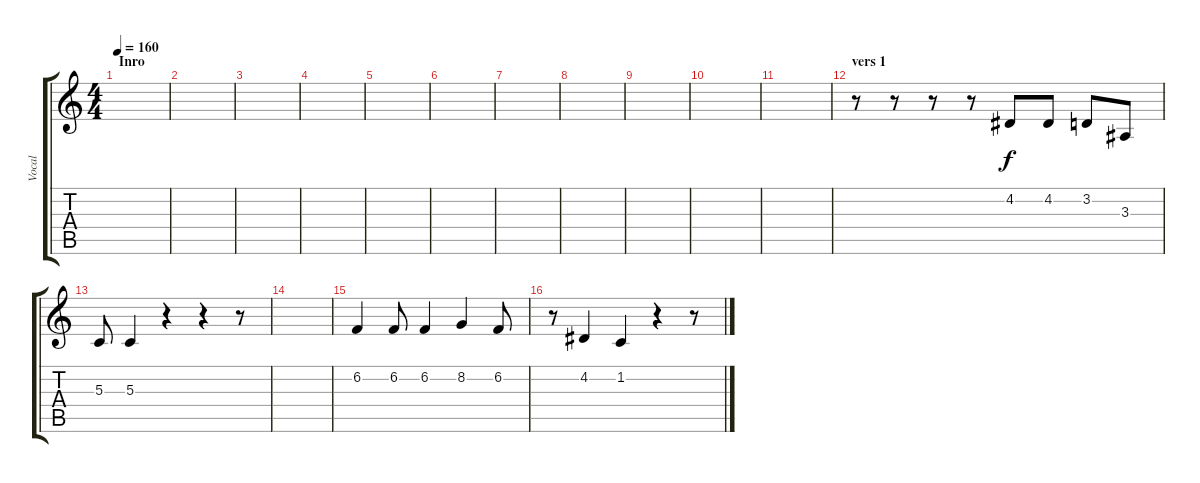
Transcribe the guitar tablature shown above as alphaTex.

\track ("Vocal" "Vocal") {instrument stringensemble1}
\staff {score tabs}
\tuning (E4 B3 G3 D3 A2 E2) {hide}
\ts (4 4)
\section ("" "Inro")
\tempo 160
\clef g2
\ks c
|
|
|
|
|
|
|
|
|
|
|
\section ("" "vers 1")
r.8 r.8 r.8 r.8 4.2.8 4.2.8 3.2.8 3.3.8 |
5.3.8 5.3.4 r.4 r.4 r.8 |
|
6.2.4 6.2.8 6.2.4 8.2.4 6.2.8 |
r.8 4.2.4 1.2.4 r.4 r.8
